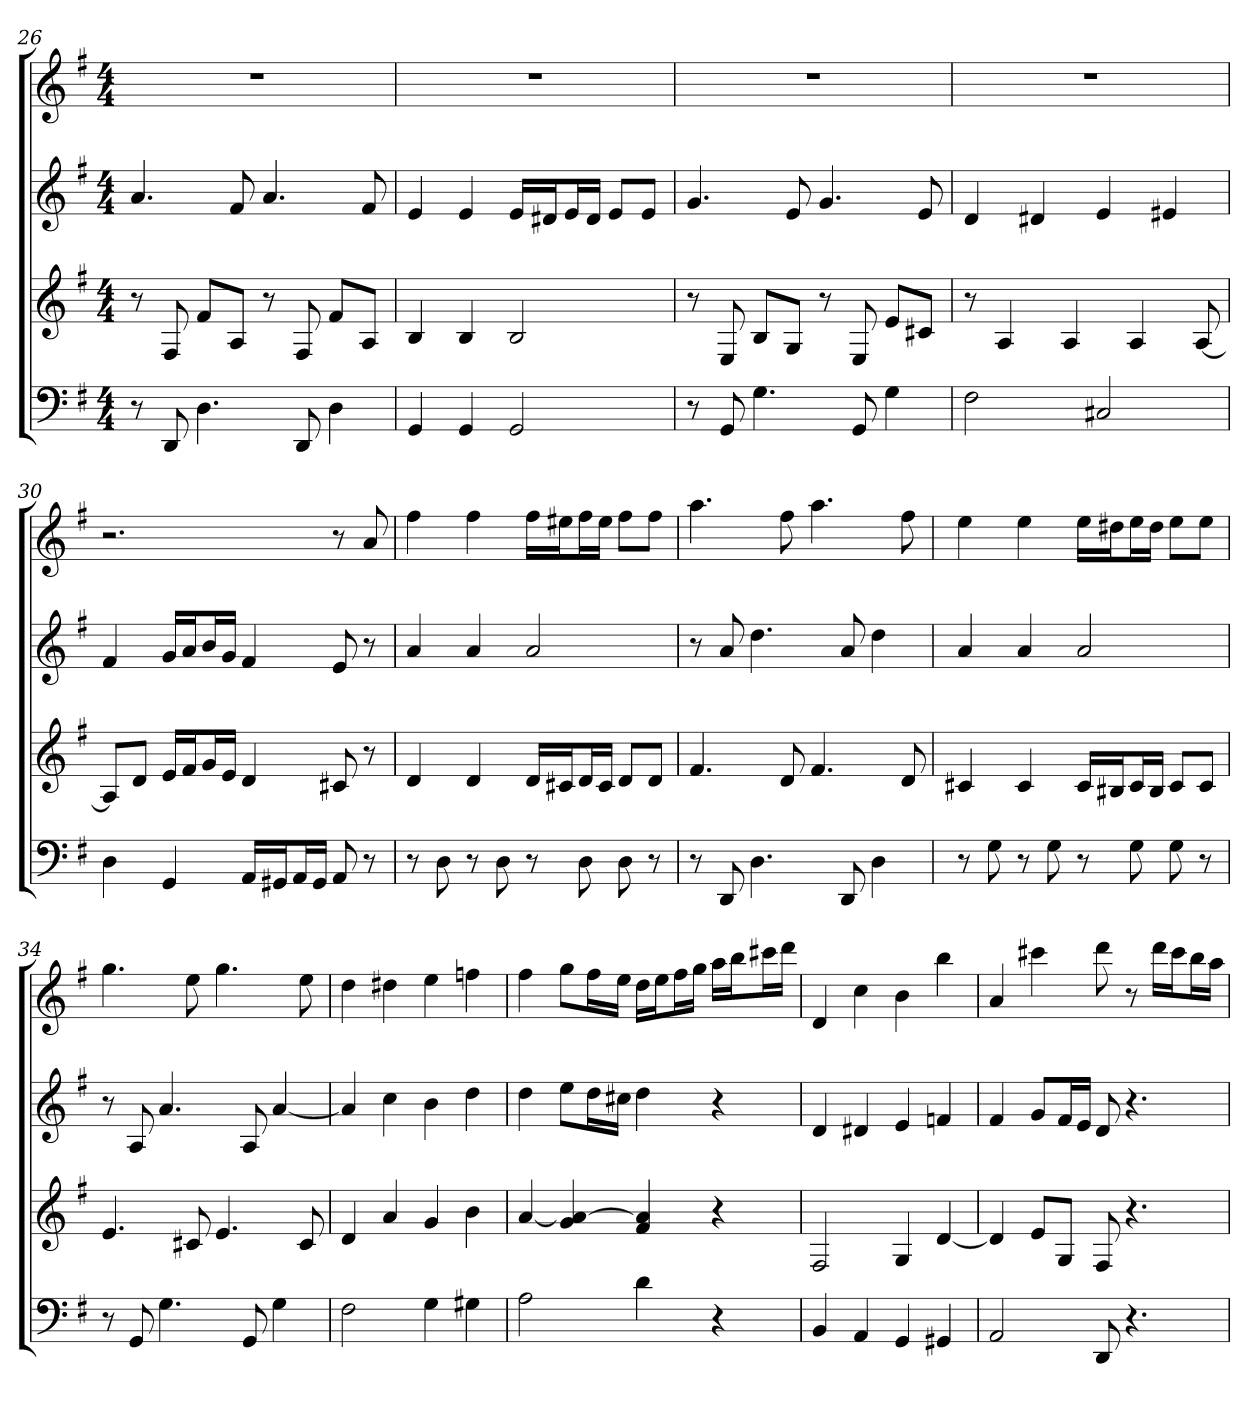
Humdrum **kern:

**kern	**kern	**kern	**kern
*part4	*part3	*part2	*part1
*staff4	*staff3	*staff2	*staff1
*k[f#]	*k[f#]	*k[f#]	*k[f#]
*G:	*G:	*G:	*G:
*M4/4	*M4/4	*M4/4	*M4/4
=26	=26	=26	=26
8r	8r	4.a	1r
8DD	8F#	.	.
4.D	8f#L	.	.
.	8AJ	8f#	.
.	8r	4.a	.
8DD	8F#	.	.
4D	8f#L	.	.
.	8AJ	8f#	.
=27	=27	=27	=27
4GG	4B	4e	1r
4GG	4B	4e	.
2GG	2B	16eLL	.
.	.	16d#XJ	.
.	.	16eL	.
.	.	16d#JJ	.
.	.	8eL	.
.	.	8eJ	.
=28	=28	=28	=28
8r	8r	4.g	1r
8GG	8E	.	.
4.G	8BL	.	.
.	8GJ	8e	.
.	8r	4.g	.
8GG	8E	.	.
4G	8eL	.	.
.	8c#XJ	8e	.
=29	=29	=29	=29
2F#	8r	4d	1r
.	4A	.	.
.	.	4d#X	.
.	4A	.	.
2C#X	.	4e	.
.	4A	.	.
.	.	4e#X	.
.	[8A	.	.
=30	=30	=30	=30
4D	8AL]	4f#	2.r
.	8dJ	.	.
4GG	16eLL	16gLL	.
.	16f#J	16aJ	.
.	16gL	16bL	.
.	16eJJ	16gJJ	.
16AALL	4d	4f#	.
16GG#XJ	.	.	.
16AAL	.	.	.
16GG#JJ	.	.	.
8AA	8c#X	8e	8r
8r	8r	8r	8a
=31	=31	=31	=31
8r	4d	4a	4ff#
8D	.	.	.
8r	4d	4a	4ff#
8D	.	.	.
8r	16dLL	2a	16ff#LL
.	16c#XJ	.	16ee#XJ
8D	16dL	.	16ff#L
.	16c#JJ	.	16ee#JJ
8D	8dL	.	8ff#L
8r	8dJ	.	8ff#J
=32	=32	=32	=32
8r	4.f#	8r	4.aa
8DD	.	8a	.
4.D	.	4.dd	.
.	8d	.	8ff#
.	4.f#	.	4.aa
8DD	.	8a	.
4D	.	4dd	.
.	8d	.	8ff#
=33	=33	=33	=33
8r	4c#X	4a	4ee
8G	.	.	.
8r	4c#	4a	4ee
8G	.	.	.
8r	16c#LL	2a	16eeLL
.	16B#XJ	.	16dd#XJ
8G	16c#L	.	16eeL
.	16B#JJ	.	16dd#JJ
8G	8c#L	.	8eeL
8r	8c#J	.	8eeJ
=34	=34	=34	=34
8r	4.e	8r	4.gg
8GG	.	8A	.
4.G	.	4.a	.
.	8c#X	.	8ee
.	4.e	.	4.gg
8GG	.	8A	.
4G	.	[4a	.
.	8c#	.	8ee
=35	=35	=35	=35
2F#	4d	4a]	4dd
.	4a	4cc	4dd#X
4G	4g	4b	4ee
4G#X	4b	4dd	4ffn
=36	=36	=36	=36
2A	[4a	4dd	4ff#
.	4g 4a_	8eeL	8ggL
.	.	16ddL	16ff#L
.	.	16cc#XJJ	16eeJJ
4d	4f# 4a]	4dd	16ddLL
.	.	.	16eeJ
.	.	.	16ff#L
.	.	.	16ggJJ
4r	4r	4r	16aaLL
.	.	.	16bbJ
.	.	.	16ccc#XL
.	.	.	16dddJJ
=37	=37	=37	=37
4BB	2F#	4d	4d
4AA	.	4d#X	4cc
4GG	4G	4e	4b
4GG#X	[4d	4fn	4bb
=38	=38	=38	=38
2AA	4d]	4f#	4a
.	8eL	8gL	4ccc#X
.	8GJ	16f#L	.
.	.	16eJJ	.
8DD	8F#	8d	8ddd
4.r	4.r	4.r	8r
.	.	.	16dddLL
.	.	.	16ccc#J
.	.	.	16bbL
.	.	.	16aaJJ
=	=	=	=
*-	*-	*-	*-
